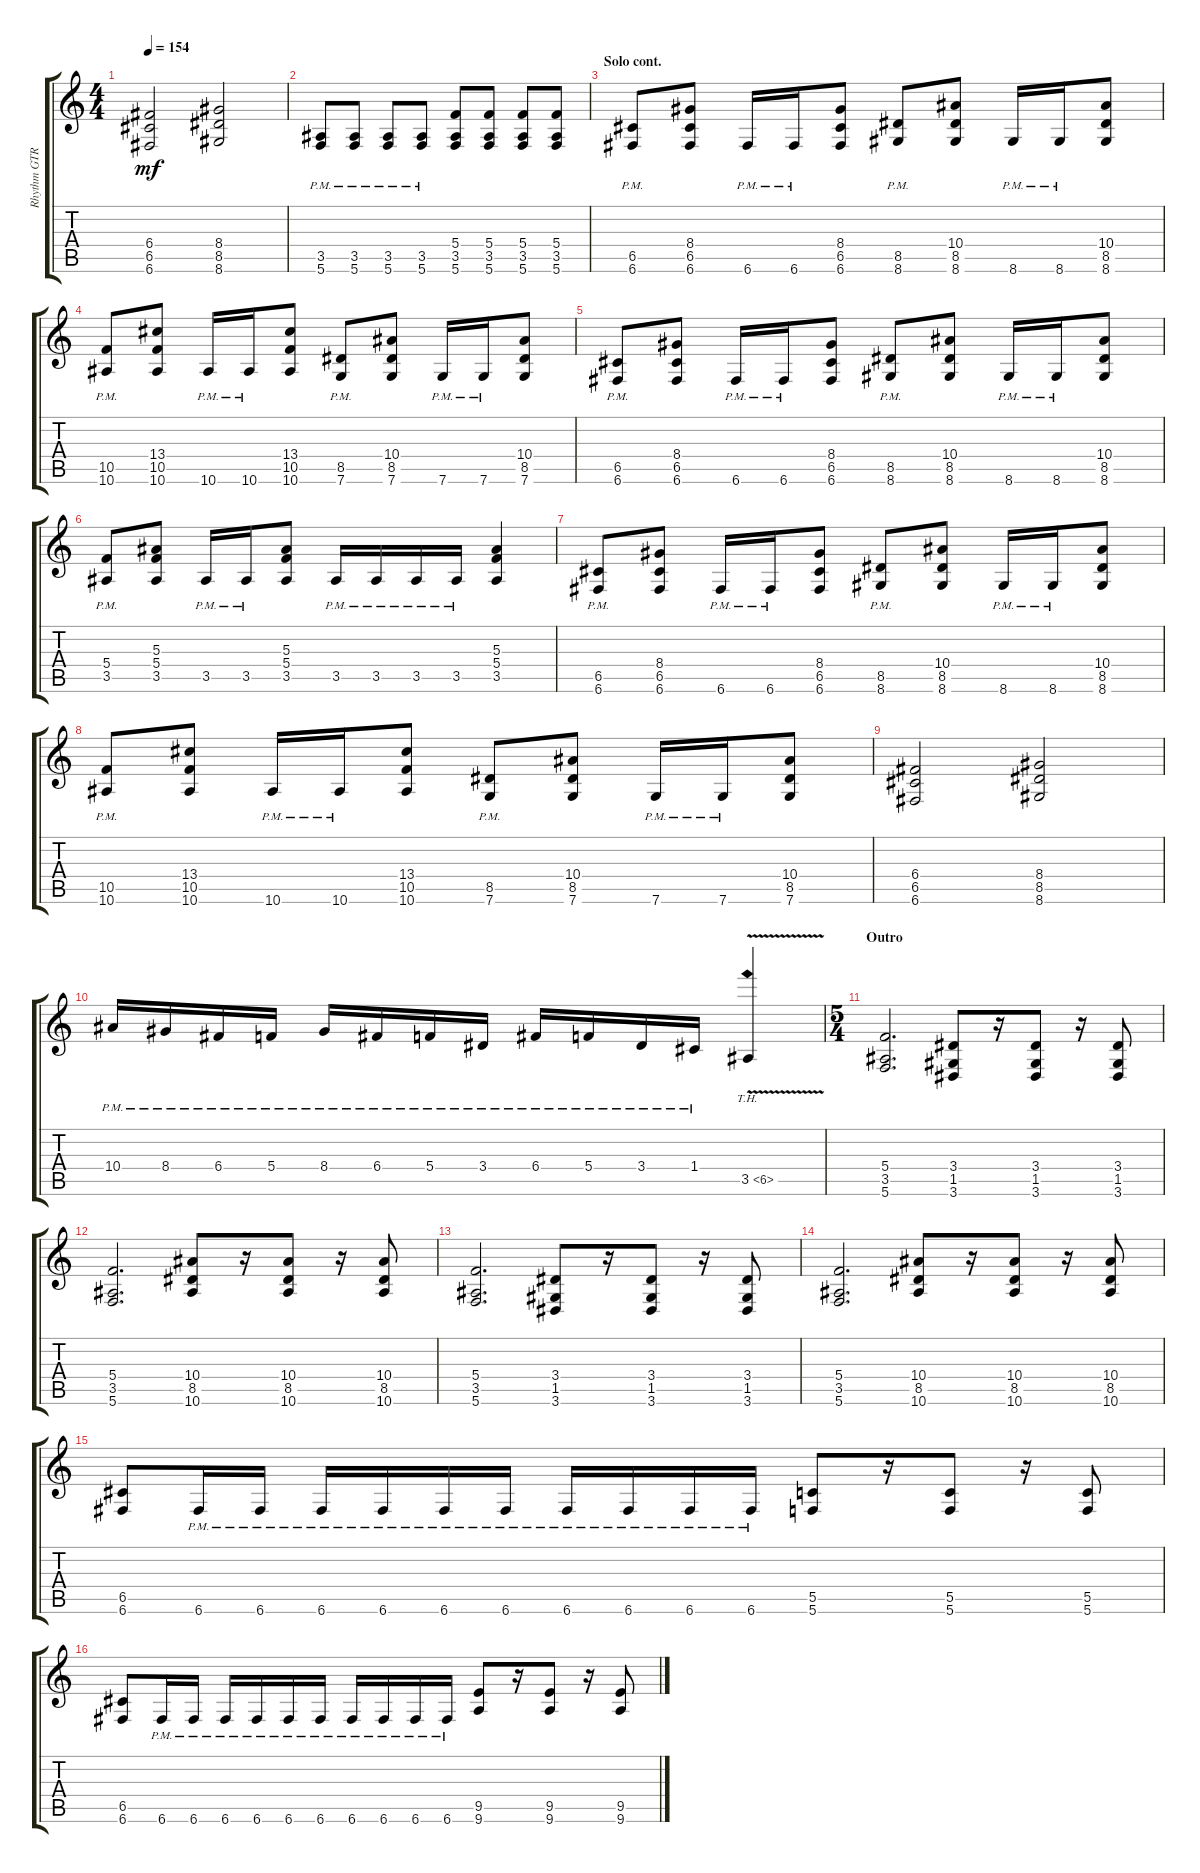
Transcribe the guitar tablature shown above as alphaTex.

\track ("Rhythm GTR 1" "Rhythm GTR") {instrument overdrivenguitar}
\staff {score tabs}
\tuning (D4 A3 F3 C3 G2 C2) {hide}
\ts (4 4)
\tempo 154
\clef g2
\ks aminor
(6.4 6.5 6.6).2{dy mf} (8.4 8.5 8.6).2 |
(3.5{pm} 5.6{pm}).8 (3.5{pm} 5.6{pm}).8 (3.5{pm} 5.6{pm}).8 (3.5{pm} 5.6{pm}).8 (5.4 3.5 5.6).8 (5.4 3.5 5.6).8 (5.4 3.5 5.6).8 (5.4 3.5 5.6).8 |
\section ("" "Solo cont.")
(6.5{pm} 6.6{pm}).8 (8.4 6.5 6.6).8 6.6{pm}.16 6.6{pm}.16 (8.4 6.5 6.6).8 (8.5{pm} 8.6{pm}).8 (10.4 8.5 8.6).8 8.6{pm}.16 8.6{pm}.16 (10.4 8.5 8.6).8 |
(10.5{pm} 10.6{pm}).8 (13.4 10.5 10.6).8 10.6{pm}.16 10.6{pm}.16 (13.4 10.5 10.6).8 (8.5{pm} 7.6{pm}).8 (10.4 8.5 7.6).8 7.6{pm}.16 7.6{pm}.16 (10.4 8.5 7.6).8 |
(6.5{pm} 6.6{pm}).8 (8.4 6.5 6.6).8 6.6{pm}.16 6.6{pm}.16 (8.4 6.5 6.6).8 (8.5{pm} 8.6{pm}).8 (10.4 8.5 8.6).8 8.6{pm}.16 8.6{pm}.16 (10.4 8.5 8.6).8 |
(5.4{pm} 3.5{pm}).8 (5.3 5.4 3.5).8 3.5{pm}.16 3.5{pm}.16 (5.3 5.4 3.5).8 3.5{pm}.16 3.5{pm}.16 3.5{pm}.16 3.5{pm}.16 (5.3 5.4 3.5).4 |
(6.5{pm} 6.6{pm}).8 (8.4 6.5 6.6).8 6.6{pm}.16 6.6{pm}.16 (8.4 6.5 6.6).8 (8.5{pm} 8.6{pm}).8 (10.4 8.5 8.6).8 8.6{pm}.16 8.6{pm}.16 (10.4 8.5 8.6).8 |
(10.5{pm} 10.6{pm}).8 (13.4 10.5 10.6).8 10.6{pm}.16 10.6{pm}.16 (13.4 10.5 10.6).8 (8.5{pm} 7.6{pm}).8 (10.4 8.5 7.6).8 7.6{pm}.16 7.6{pm}.16 (10.4 8.5 7.6).8 |
(6.4 6.5 6.6).2 (8.4 8.5 8.6).2 |
10.4{pm}.16 8.4{pm}.16 6.4{pm}.16 5.4{pm}.16 8.4{pm}.16 6.4{pm}.16 5.4{pm}.16 3.4{pm}.16 6.4{pm}.16 5.4{pm}.16 3.4{pm}.16 1.4{pm}.16 3.5{th 3 v}.4 |
\ts (5 4)
\section ("" "Outro")
(5.4 3.5 5.6).2{d} (3.4 1.5 3.6).8 r.16 (3.4 1.5 3.6).8 r.16 (3.4 1.5 3.6).8 |
(5.4 3.5 5.6).2{d} (10.4 8.5 10.6).8 r.16 (10.4 8.5 10.6).8 r.16 (10.4 8.5 10.6).8 |
(5.4 3.5 5.6).2{d} (3.4 1.5 3.6).8 r.16 (3.4 1.5 3.6).8 r.16 (3.4 1.5 3.6).8 |
(5.4 3.5 5.6).2{d} (10.4 8.5 10.6).8 r.16 (10.4 8.5 10.6).8 r.16 (10.4 8.5 10.6).8 |
(6.5 6.6).8 6.6{pm}.16 6.6{pm}.16 6.6{pm}.16 6.6{pm}.16 6.6{pm}.16 6.6{pm}.16 6.6{pm}.16 6.6{pm}.16 6.6{pm}.16 6.6{pm}.16 (5.5 5.6).8 r.16 (5.5 5.6).8 r.16 (5.5 5.6).8 |
(6.5 6.6).8 6.6{pm}.16 6.6{pm}.16 6.6{pm}.16 6.6{pm}.16 6.6{pm}.16 6.6{pm}.16 6.6{pm}.16 6.6{pm}.16 6.6{pm}.16 6.6{pm}.16 (9.5 9.6).8 r.16 (9.5 9.6).8 r.16 (9.5 9.6).8
